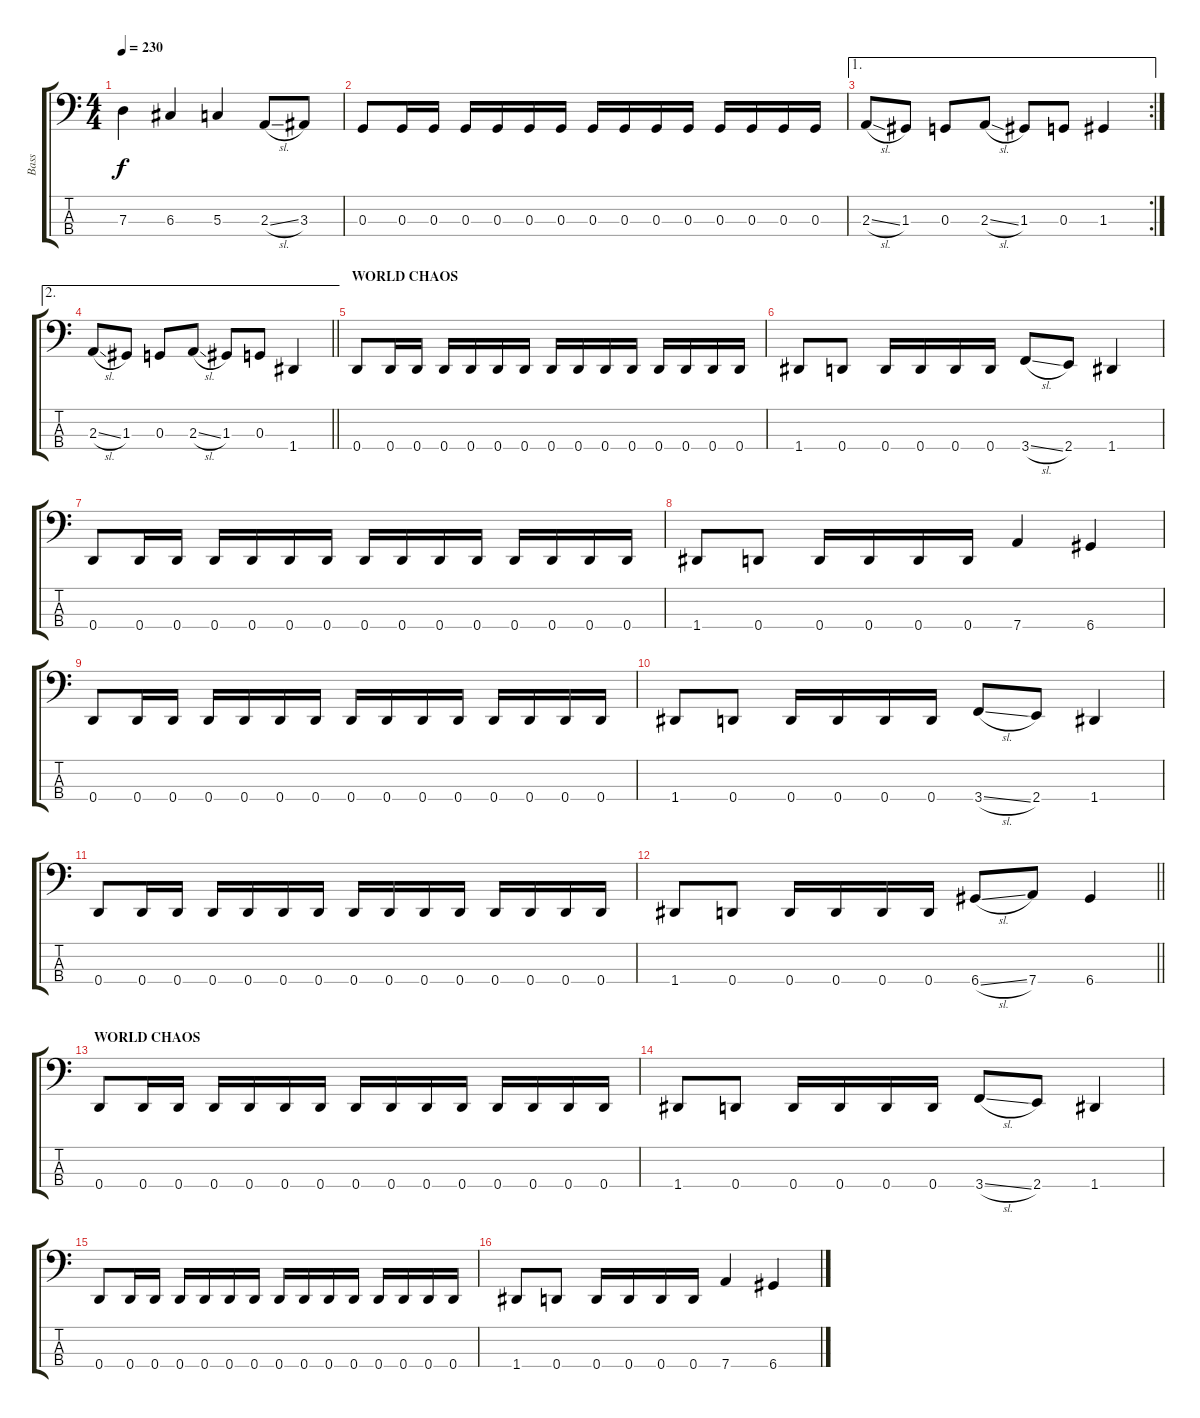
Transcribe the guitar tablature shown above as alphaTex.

\track ("Bass" "Bass") {instrument electricbasspick}
\staff {score tabs}
\tuning (F2 C2 G1 D1) {hide}
\ts (4 4)
\tempo 230
\clef f4
\ks c
7.3.4{dy f} 6.3.4 5.3.4 2.3{sl}.8 3.3.8 |
0.3.8 0.3.16 0.3.16 0.3.16 0.3.16 0.3.16 0.3.16 0.3.16 0.3.16 0.3.16 0.3.16 0.3.16 0.3.16 0.3.16 0.3.16 |
\ae 1
\rc 2
2.3{sl}.8 1.3.8 0.3.8 2.3{sl}.8 1.3.8 0.3.8 1.3.4 |
\ae 2
\barLineRight lightlight
2.3{sl}.8 1.3.8 0.3.8 2.3{sl}.8 1.3.8 0.3.8 1.4.4 |
\section ("" "WORLD CHAOS")
0.4.8 0.4.16 0.4.16 0.4.16 0.4.16 0.4.16 0.4.16 0.4.16 0.4.16 0.4.16 0.4.16 0.4.16 0.4.16 0.4.16 0.4.16 |
1.4.8 0.4.8 0.4.16 0.4.16 0.4.16 0.4.16 3.4{sl}.8 2.4.8 1.4.4 |
0.4.8 0.4.16 0.4.16 0.4.16 0.4.16 0.4.16 0.4.16 0.4.16 0.4.16 0.4.16 0.4.16 0.4.16 0.4.16 0.4.16 0.4.16 |
1.4.8 0.4.8 0.4.16 0.4.16 0.4.16 0.4.16 7.4.4 6.4.4 |
0.4.8 0.4.16 0.4.16 0.4.16 0.4.16 0.4.16 0.4.16 0.4.16 0.4.16 0.4.16 0.4.16 0.4.16 0.4.16 0.4.16 0.4.16 |
1.4.8 0.4.8 0.4.16 0.4.16 0.4.16 0.4.16 3.4{sl}.8 2.4.8 1.4.4 |
0.4.8 0.4.16 0.4.16 0.4.16 0.4.16 0.4.16 0.4.16 0.4.16 0.4.16 0.4.16 0.4.16 0.4.16 0.4.16 0.4.16 0.4.16 |
\barLineRight lightlight
1.4.8 0.4.8 0.4.16 0.4.16 0.4.16 0.4.16 6.4{sl}.8 7.4.8 6.4.4 |
\section ("" "WORLD CHAOS")
0.4.8 0.4.16 0.4.16 0.4.16 0.4.16 0.4.16 0.4.16 0.4.16 0.4.16 0.4.16 0.4.16 0.4.16 0.4.16 0.4.16 0.4.16 |
1.4.8 0.4.8 0.4.16 0.4.16 0.4.16 0.4.16 3.4{sl}.8 2.4.8 1.4.4 |
0.4.8 0.4.16 0.4.16 0.4.16 0.4.16 0.4.16 0.4.16 0.4.16 0.4.16 0.4.16 0.4.16 0.4.16 0.4.16 0.4.16 0.4.16 |
1.4.8 0.4.8 0.4.16 0.4.16 0.4.16 0.4.16 7.4.4 6.4.4
